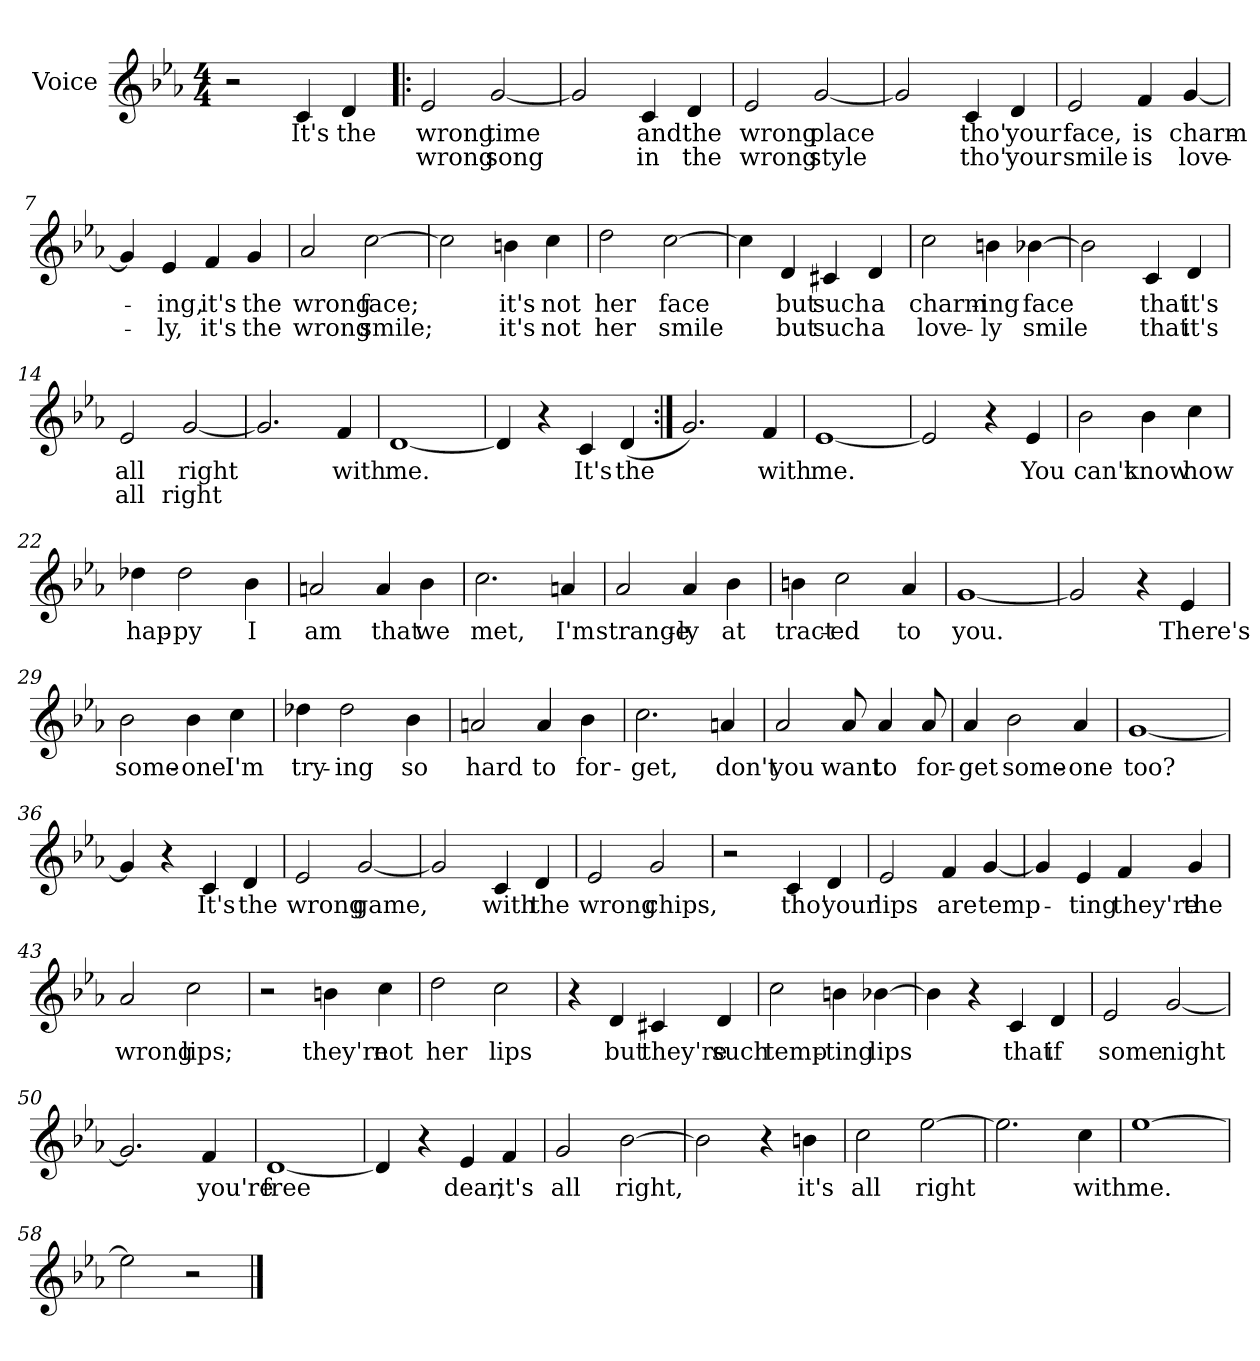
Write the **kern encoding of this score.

**kern	**text	**text
*part1	*part1	*part1
*staff1	*staff1	*staff1
*I"Voice	*	*
*clefG2	*	*
*k[b-e-a-]	*	*
*E-:	*	*
*M4/4	*	*
=1	=1	=1
2r	.	.
4c/	It's	.
4d/	the	.
=2!|:	=2!|:	=2!|:
2e-/	wrong	wrong
[2g/	time	song
=3	=3	=3
2g/]	.	.
4c/	and	in
4d/	the	the
=4	=4	=4
2e-/	wrong	wrong
[2g/	place	style
=5	=5	=5
2g/]	.	.
4c/	tho'	tho'
4d/	your	your
=6	=6	=6
2e-/	face,	smile
4f/	is	is
[4g/	-charm-	-love-
!!LO:LB:g=z
=7	=7	=7
4g/]	.	.
4e-/	-ing,	ly,
4f/	it's	it's
4g/	the	the
=8	=8	=8
2a-/	wrong	wrong
[2cc\	face;	smile;
=9	=9	=9
2cc\]	.	.
4bn\	it's	it's
4cc\	not	not
=10	=10	=10
2dd\	her	her
[2cc\	face	smile
=11	=11	=11
4cc\]	.	.
4d/	but	but
4c#X/	such	such
4d/	a	a
=12	=12	=12
2cc\	charm-	love-
4bn\	-ing	-ly
[4b-X\	face	smile
=13	=13	=13
2b-\]	.	.
4c/	that	that
4d/	it's	it's
!!LO:LB:g=z
=14	=14	=14
2e-/	-all	-all
[2g/	right	right
=15	=15	=15
2.g/]	.	.
4f/	with	.
=16	=16	=16
[1d	me.	.
=17	=17	=17
4d/]	.	.
4r	.	.
4c/	It's	.
(4d/	the	.
=18:|!	=18:|!	=18:|!
2.g/)	.	.
4f/	with	.
=19	=19	=19
[1e-	me.	.
=20	=20	=20
2e-/]	.	.
4r	.	.
4e-/	You	.
=21	=21	=21
2b-\	can't	.
4b-\	know	.
4cc\	how	.
=22	=22	=22
4dd-X\	hap-	.
2dd-\	-py	.
4b-\	I	.
!!LO:LB:g=z
=23	=23	=23
2an/	am	.
4a/	that	.
4b-\	we	.
=24	=24	=24
2.cc\	met,	.
4an/	I'm	.
=25	=25	=25
2a-/	strange-	.
4a-/	-ly	.
4b-\	at	.
=26	=26	=26
4bn\	tract-	.
2cc\	-ed	.
4a-/	to	.
=27	=27	=27
[1g	you.	.
=28	=28	=28
2g/]	.	.
4r	.	.
4e-/	There's	.
=29	=29	=29
2b-\	some-	.
4b-\	-one	.
4cc\	I'm	.
=30	=30	=30
4dd-X\	try-	.
2dd-\	-ing	.
4b-\	so	.
!!LO:LB:g=z
=31	=31	=31
2an/	hard	.
4a/	to	.
4b-\	for-	.
=32	=32	=32
2.cc\	-get,	.
4an/	don't	.
=33	=33	=33
2a-/	you	.
8a-/	want	.
4a-/	to	.
8a-/	for-	.
=34	=34	=34
4a-/	-get	.
2b-\	some-	.
4a-/	-one	.
=35	=35	=35
[1g	too?	.
=36	=36	=36
4g/]	.	.
4r	.	.
4c/	It's	.
4d/	the	.
=37	=37	=37
2e-/	wrong	.
[2g/	game,	.
!!LO:LB:g=z
=38	=38	=38
2g/]	.	.
4c/	with	.
4d/	the	.
=39	=39	=39
2e-/	wrong	.
2g/	chips,	.
=40	=40	=40
2r	.	.
4c/	tho'	.
4d/	your	.
=41	=41	=41
2e-/	lips	.
4f/	are	.
[4g/	temp-	.
=42	=42	=42
4g/]	.	.
4e-/	-ting	.
4f/	they're	.
4g/	the	.
=43	=43	=43
2a-/	wrong	.
2cc\	lips;	.
!!LO:LB:g=z
=44	=44	=44
2r	.	.
4bn\	they're	.
4cc\	not	.
=45	=45	=45
2dd\	her	.
2cc\	lips	.
=46	=46	=46
4r	.	.
4d/	but	.
4c#X/	they're	.
4d/	such	.
=47	=47	=47
2cc\	temp-	.
4bn\	-ting	.
[4b-X\	lips	.
=48	=48	=48
4b-\]	.	.
4r	.	.
4c/	that	.
4d/	if	.
=49	=49	=49
2e-/	some	.
[2g/	night	.
=50	=50	=50
2.g/]	.	.
4f/	you're	.
!!LO:LB:g=z
=51	=51	=51
[1d	free	.
=52	=52	=52
4d/]	.	.
4r	.	.
4e-/	dear,	.
4f/	it's	.
=53	=53	=53
2g/	-all	.
[2b-\	right,	.
=54	=54	=54
2b-\]	.	.
4r	.	.
4bn\	it's	.
=55	=55	=55
2cc\	-all	.
[2ee-\	right	.
=56	=56	=56
2.ee-\]	.	.
4cc\	with	.
=57	=57	=57
[1ee-	me.	.
=58	=58	=58
2ee-\]	.	.
2r	.	.
==	==	==
*-	*-	*-
